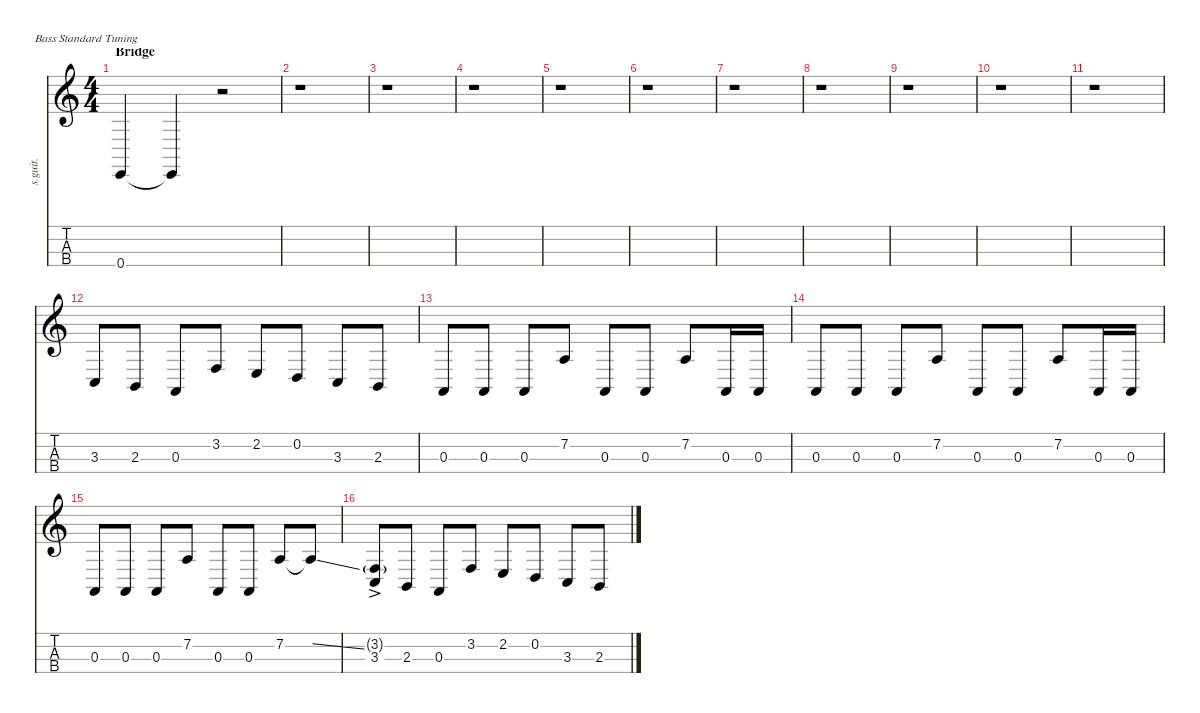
\defaultSystemsLayout 4
\hideDynamics
\bracketExtendMode nobrackets
\track ("Cliff Burton - Bass" "s.guit.") {instrument electricbassfinger}
\staff {score tabs}
\tuning (G2 D2 A1 E1)
\ts (4 4)
\section ("" "Bridge")
\tempo (208 hide)
\clef g2
\ks c
0.4{t}.4{lyrics (0 "") lyrics (1 "") lyrics (2 "") lyrics (3 "") lyrics (4 "") dy f} 0.4{t}.4{lyrics (0 "") lyrics (1 "") lyrics (2 "") lyrics (3 "") lyrics (4 "")} r.2 |
r.1 |
r.1 |
r.1 |
r.1 |
r.1 |
r.1 |
r.1 |
r.1 |
r.1 |
r.1 |
3.3.8{lyrics (0 "") lyrics (1 "") lyrics (2 "") lyrics (3 "") lyrics (4 "")} 2.3.8{lyrics (0 "") lyrics (1 "") lyrics (2 "") lyrics (3 "") lyrics (4 "")} 0.3.8{lyrics (0 "") lyrics (1 "") lyrics (2 "") lyrics (3 "") lyrics (4 "")} 3.2.8{lyrics (0 "") lyrics (1 "") lyrics (2 "") lyrics (3 "") lyrics (4 "")} 2.2.8{lyrics (0 "") lyrics (1 "") lyrics (2 "") lyrics (3 "") lyrics (4 "")} 0.2.8{lyrics (0 "") lyrics (1 "") lyrics (2 "") lyrics (3 "") lyrics (4 "")} 3.3.8{lyrics (0 "") lyrics (1 "") lyrics (2 "") lyrics (3 "") lyrics (4 "")} 2.3.8{lyrics (0 "") lyrics (1 "") lyrics (2 "") lyrics (3 "") lyrics (4 "")} |
0.3.8{lyrics (0 "") lyrics (1 "") lyrics (2 "") lyrics (3 "") lyrics (4 "")} 0.3.8{lyrics (0 "") lyrics (1 "") lyrics (2 "") lyrics (3 "") lyrics (4 "")} 0.3.8{lyrics (0 "") lyrics (1 "") lyrics (2 "") lyrics (3 "") lyrics (4 "")} 7.2.8{lyrics (0 "") lyrics (1 "") lyrics (2 "") lyrics (3 "") lyrics (4 "")} 0.3.8{lyrics (0 "") lyrics (1 "") lyrics (2 "") lyrics (3 "") lyrics (4 "")} 0.3.8{lyrics (0 "") lyrics (1 "") lyrics (2 "") lyrics (3 "") lyrics (4 "")} 7.2.8{lyrics (0 "") lyrics (1 "") lyrics (2 "") lyrics (3 "") lyrics (4 "")} 0.3.16{lyrics (0 "") lyrics (1 "") lyrics (2 "") lyrics (3 "") lyrics (4 "")} 0.3.16{lyrics (0 "") lyrics (1 "") lyrics (2 "") lyrics (3 "") lyrics (4 "")} |
0.3.8{lyrics (0 "") lyrics (1 "") lyrics (2 "") lyrics (3 "") lyrics (4 "")} 0.3.8{lyrics (0 "") lyrics (1 "") lyrics (2 "") lyrics (3 "") lyrics (4 "")} 0.3.8{lyrics (0 "") lyrics (1 "") lyrics (2 "") lyrics (3 "") lyrics (4 "")} 7.2.8{lyrics (0 "") lyrics (1 "") lyrics (2 "") lyrics (3 "") lyrics (4 "")} 0.3.8{lyrics (0 "") lyrics (1 "") lyrics (2 "") lyrics (3 "") lyrics (4 "")} 0.3.8{lyrics (0 "") lyrics (1 "") lyrics (2 "") lyrics (3 "") lyrics (4 "")} 7.2.8{lyrics (0 "") lyrics (1 "") lyrics (2 "") lyrics (3 "") lyrics (4 "")} 0.3.16{lyrics (0 "") lyrics (1 "") lyrics (2 "") lyrics (3 "") lyrics (4 "")} 0.3.16{lyrics (0 "") lyrics (1 "") lyrics (2 "") lyrics (3 "") lyrics (4 "")} |
0.3.8{lyrics (0 "") lyrics (1 "") lyrics (2 "") lyrics (3 "") lyrics (4 "")} 0.3.8{lyrics (0 "") lyrics (1 "") lyrics (2 "") lyrics (3 "") lyrics (4 "")} 0.3.8{lyrics (0 "") lyrics (1 "") lyrics (2 "") lyrics (3 "") lyrics (4 "")} 7.2.8{lyrics (0 "") lyrics (1 "") lyrics (2 "") lyrics (3 "") lyrics (4 "")} 0.3.8{lyrics (0 "") lyrics (1 "") lyrics (2 "") lyrics (3 "") lyrics (4 "")} 0.3.8{lyrics (0 "") lyrics (1 "") lyrics (2 "") lyrics (3 "") lyrics (4 "")} 7.2.8{lyrics (0 "") lyrics (1 "") lyrics (2 "") lyrics (3 "") lyrics (4 "")} 7.2{ss t}.8{lyrics (0 "") lyrics (1 "") lyrics (2 "") lyrics (3 "") lyrics (4 "")} |
(3.2{g} 3.3{ac}).8{lyrics (0 "") lyrics (1 "") lyrics (2 "") lyrics (3 "") lyrics (4 "") dy fff} 2.3.8{lyrics (0 "") lyrics (1 "") lyrics (2 "") lyrics (3 "") lyrics (4 "") dy f} 0.3.8{lyrics (0 "") lyrics (1 "") lyrics (2 "") lyrics (3 "") lyrics (4 "")} 3.2.8{lyrics (0 "") lyrics (1 "") lyrics (2 "") lyrics (3 "") lyrics (4 "")} 2.2.8{lyrics (0 "") lyrics (1 "") lyrics (2 "") lyrics (3 "") lyrics (4 "")} 0.2.8{lyrics (0 "") lyrics (1 "") lyrics (2 "") lyrics (3 "") lyrics (4 "")} 3.3.8{lyrics (0 "") lyrics (1 "") lyrics (2 "") lyrics (3 "") lyrics (4 "")} 2.3.8{lyrics (0 "") lyrics (1 "") lyrics (2 "") lyrics (3 "") lyrics (4 "")}
